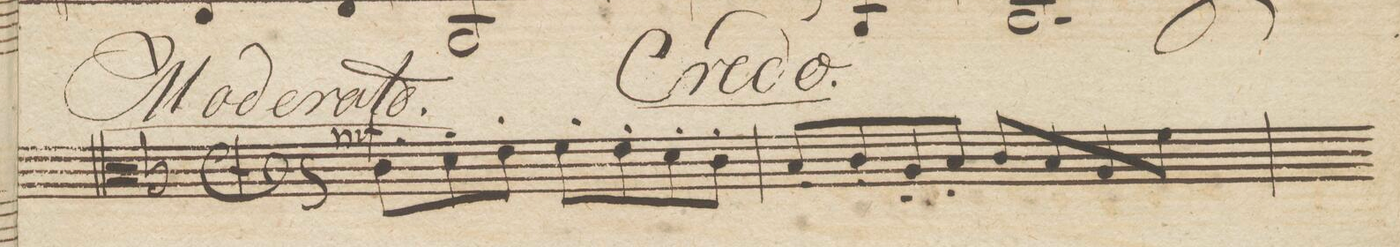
**kern	**dynam
*I"Viole.	*
*clefC3	*
*k[]	*
*met(c|)	*
*M2/2	*
8r	.
8c\'L	mf
8d\'	.
8e\'J	.
8f\'L	.
8e\'	.
8d\'	.
8c\'J	.
=2	=2
8B/'L	.
8c\'	.
8A/'	.
8B/'J	.
8cL/	.
8B/	.
8A/	.
8fJ\	.
=3	=3
*-	*-
